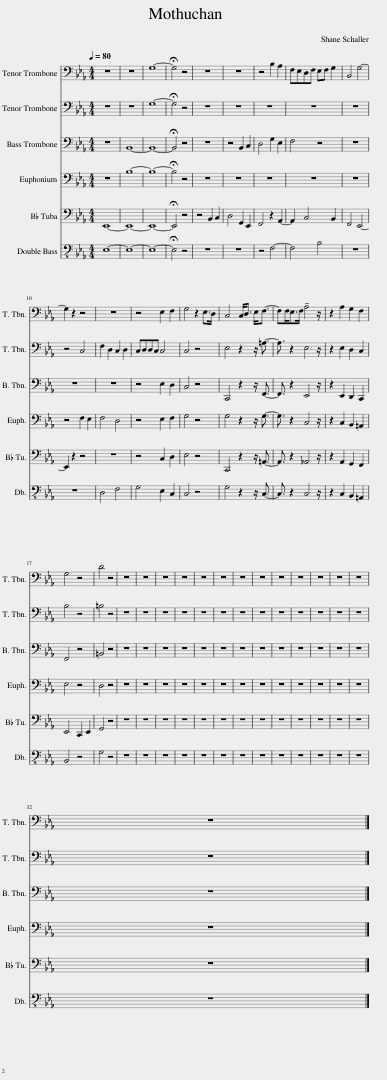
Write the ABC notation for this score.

X:1
%%score 1 2 3 4 5 6
L:1/8
Q:1/4=80
M:4/4
I:linebreak $
K:Eb
V:1 bass
V:2 bass
V:3 bass
V:4 bass
V:5 bass
V:6 bass-8
V:1
 z8 | z8 | G,8- | !fermata!G,4 z4 | z8 | %5
 z8 | z4 B,2 A,2 | F,E,D,F, E,F, G,2 | B,,4 G,4- |$ G,2 z2 z4 | %10
 z8 | z4 E,2 F,2 | G,4 z2 E,>D, | C,4 C,<D, E,<F,- | F,F,<E,F,/ !tenuto!A,4 z/ | %15
 z2 A,2 G,2 F,2 |$ G,4 z4 | D4 z4 | z8 | z8 | %20
 z8 | z8 | z8 | z8 | z8 | %25
 z8 | z8 | z8 | z8 | z8 | %30
 z8 |$ z8 |] %32
V:2
 z8 | z8 | G,8- | !fermata!G,4 z4 | z8 | %5
 z8 | z8 | z8 | z8 |$ z4 C,4 | %10
 F,2 D,2 C,2 D,2 | C,D,D,C, C,4 | C,4 z4 | E,4 z2 z/ =A,3/2- | A,3/2 z2 E,4 z/ | %15
 z2 E,2 D,2 C,2 |$ B,4 z4 | =B,4 z4 | z8 | z8 | %20
 z8 | z8 | z8 | z8 | z8 | %25
 z8 | z8 | z8 | z8 | z8 | %30
 z8 |$ z8 |] %32
V:3
 z8 | B,,8- | B,,8- | !fermata!B,,4 z4 | z8 | %5
 z4 B,,2 C,2 | D,4 G,2 E,2 | F,4 z4 | z8 |$ z8 | %10
 z8 | z4 E,2 D,2 | C,4 z4 | C,,4 z2 z/ F,,3/2- | F,,3/2 z2 E,,4 z/ | %15
 z2 E,,2 D,,2 C,,2 |$ F,,4 z4 | =B,,4 z4 | z8 | z8 | %20
 z8 | z8 | z8 | z8 | z8 | %25
 z8 | z8 | z8 | z8 | z8 | %30
 z8 |$ z8 |] %32
V:4
 z8 | B,8- | B,8- | !fermata!B,4 z4 | z8 | %5
 z8 | z8 | z8 | z8 |$ z4 F,2 E,2 | %10
 F,4 D,4 | z4 E,2 F,2 | G,4 z4 | G,4 z2 z/ G,3/2- | G,3/2 z2 C,4 z/ | %15
 z2 C,2 B,,2 =A,,2 |$ E,4 z4 | D,4 z4 | z8 | z8 | %20
 z8 | z8 | z8 | z8 | z8 | %25
 z8 | z8 | z8 | z8 | z8 | %30
 z8 |$ z8 |] %32
V:5
 E,,8- | E,,8- | E,,8- | !fermata!E,,4 z4 | z4 B,,2 C,2 | %5
 D,4 G,,2 E,,2 | F,,4 z2 A,,2- | A,,2 C,4 B,,2 | F,,4 E,,4- |$ E,,2 z2 z4 | %10
 z8 | z4 C,2 D,2 | E,4 z4 | C,,4 z2 z/ =A,,3/2- | A,,3/2 z2 _A,,4 z/ | %15
 z2 A,,2 G,,2 F,,2 |$ E,,4 C,,2 E,,2 | G,,4 z4 | z8 | z8 | %20
 z8 | z8 | z8 | z8 | z8 | %25
 z8 | z8 | z8 | z8 | z8 | %30
 z8 |$ z8 |] %32
V:6
 E,8- | E,8- | E,8- | !fermata!E,4 z4 | z8 | %5
 z8 | z4 F,4- | F,4 B,4 | z8 |$ z8 | %10
 D,4 F,4 | G,4 E,2 C,2 | C,4 z4 | G,4 z2 z/ C,3/2- | C,3/2 z2 C,4 z/ | %15
 z2 C,2 B,,2 =A,,2 |$ B,,4 z4 | G,4 z4 | z8 | z8 | %20
 z8 | z8 | z8 | z8 | z8 | %25
 z8 | z8 | z8 | z8 | z8 | %30
 z8 |$ z8 |] %32
